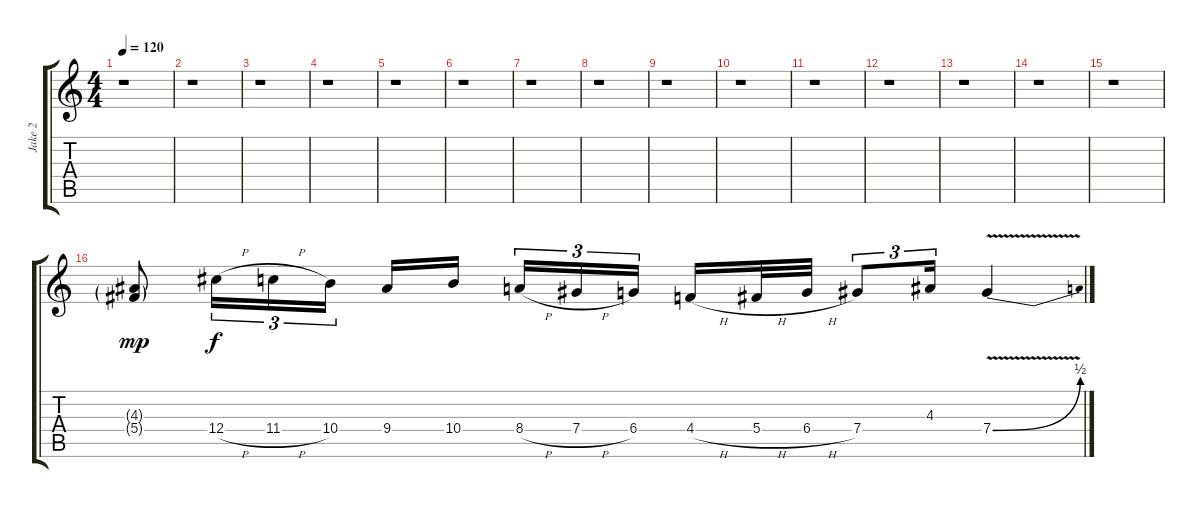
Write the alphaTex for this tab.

\track ("Jake 2" "Jake 2") {instrument electricguitarclean}
\staff {score tabs}
\tuning (Eb4 Bb3 Gb3 Db3 Bb2 F2) {hide}
\ts (4 4)
\tempo 120
\clef g2
\ks c
r.1{dy f} |
r.1 |
r.1 |
r.1 |
r.1 |
r.1 |
r.1 |
r.1 |
r.1 |
r.1 |
r.1 |
r.1 |
r.1 |
r.1 |
r.1 |
(4.3{g} 5.4{g}).8{dy mp instrument distortionguitar} 12.4{h}.16{tu (3 2) dy f} 11.4{h}.16{tu (3 2)} 10.4.16{tu (3 2)} 9.4.16 10.4.16 8.4{h}.16{tu (3 2)} 7.4{h}.16{tu (3 2)} 6.4.16{tu (3 2)} 4.4{h}.16 5.4{h}.32 6.4{h}.32 7.4.8{tu (3 2)} 4.3.16{tu (3 2)} 7.4{be (bend 0 0 60 2) v}.4
